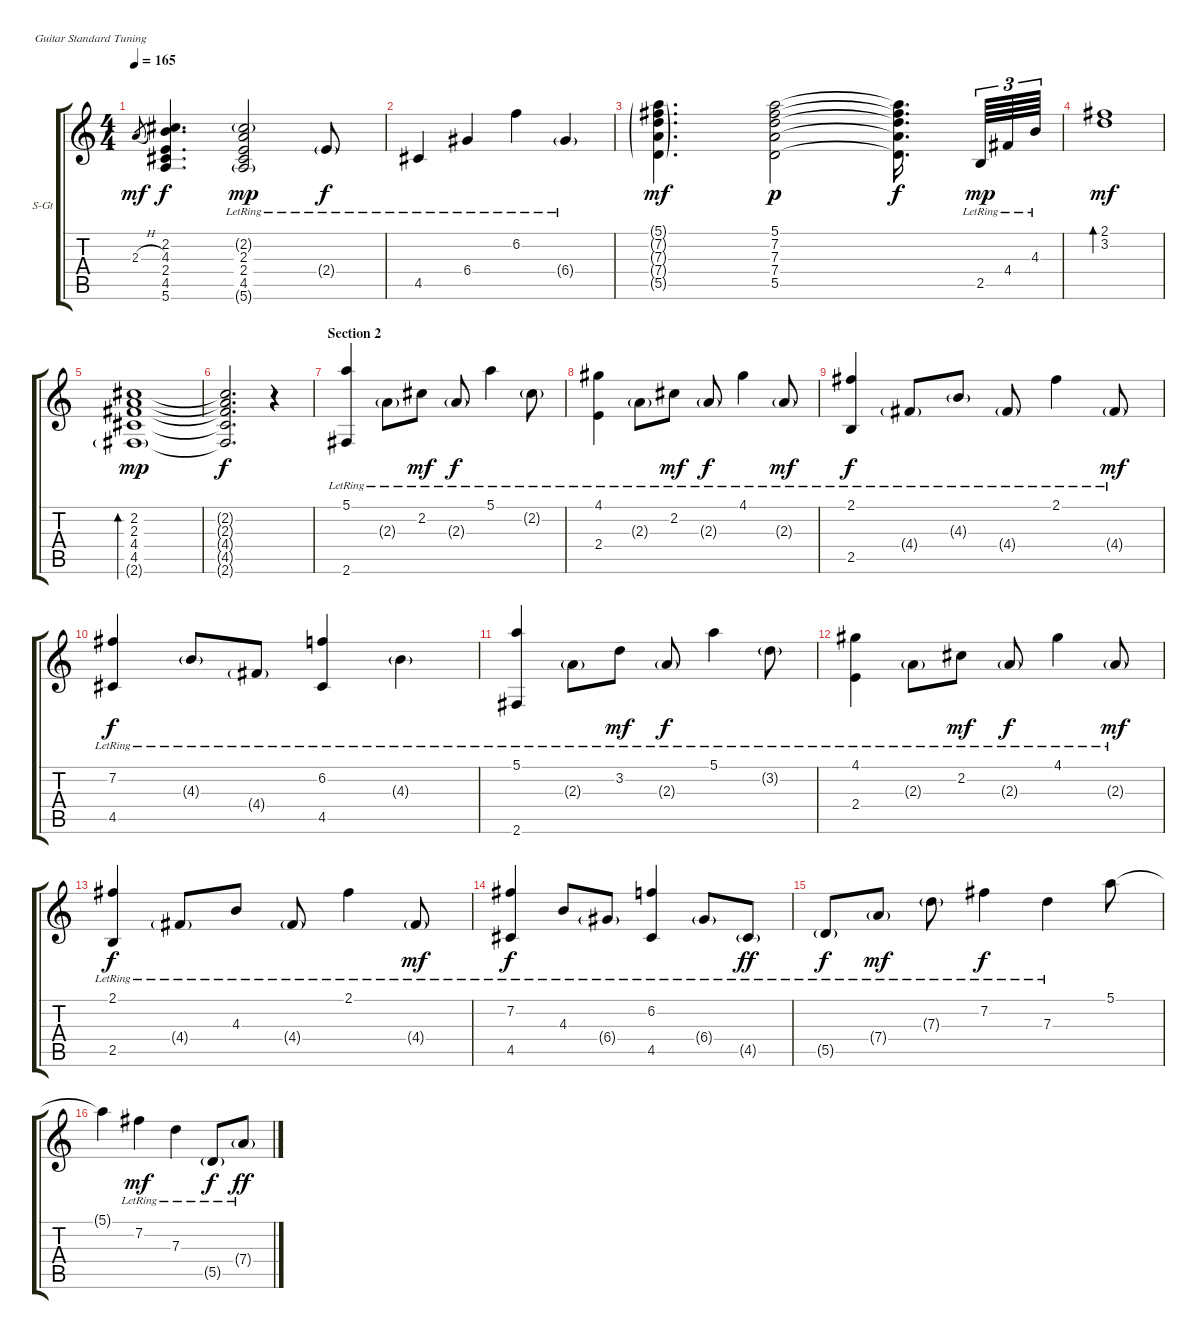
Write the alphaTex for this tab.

\bracketExtendMode groupsimilarinstruments
\firstSystemTrackNameOrientation horizontal
\otherSystemsTrackNameOrientation horizontal
\track ("Steel Guitar" "S-Gt") {instrument acousticguitarsteel}
\staff {score tabs}
\tuning (E4 B3 G3 D3 A2 E2)
\ts (4 4)
\tempo 165
\clef g2
\scale
0.333333
\ks c
2.3{h}.8{gr dy mf} (2.2 4.3 2.4 4.5 5.6).4{d dy f} (2.2{g lr} 2.3{lr} 2.4 4.5{lr} 5.6{g lr}).2{dy mp} 2.4{g lr}.8{dy f} |
\scale
0.333333 4.5{lr}.4 6.4{lr}.4 6.2{lr}.4 6.4{g lr}.4 |
\scale
0.333333 (5.1{g} 7.2{g} 7.3{g} 7.4{g} 5.5{g}).4{d dy mf} (5.1 7.2 7.3 7.4 5.5).2{dy p} (5.1{t} 7.2{t} 7.3{t} 7.4{t} 5.5{t}).16{d dy f} 2.5{lr}.64{tu (3 2) dy mp} 4.4{lr}.64{tu (3 2)} 4.3{lr}.64{tu (3 2)} |
\scale
0.333333 (2.1 3.2).1{bd 30 dy mf} |
\scale
0.333333 (2.2 2.3 4.4 4.5 2.6{g}).1{bd 30 dy mp} |
\scale
0.333333 (2.2{t} 2.3{t} 4.4{t} 4.5{t} 2.6{t}).2{d dy f} r.4 |
\section ("" "Section 2")
\scale
0.333333 (5.1{lr} 2.6{lr}).4 2.3{g lr}.8 2.2{lr}.8{dy mf} 2.3{g lr}.8{dy f} 5.1{lr}.4 2.2{g lr}.8 |
\scale
0.333333 (4.1{lr} 2.4{lr}).4 2.3{g lr}.8 2.2{lr}.8{dy mf} 2.3{g lr}.8{dy f} 4.1{lr}.4 2.3{g lr}.8{dy mf} |
\scale
0.333333 (2.1{lr} 2.5{lr}).4{dy f} 4.4{g lr}.8 4.3{g lr}.8 4.4{g lr}.8 2.1{lr}.4 4.4{g lr}.8{dy mf} |
\scale
0.333333 (7.2{lr} 4.5{lr}).4{dy f} 4.3{g lr}.8 4.4{g lr}.8 (6.2{lr} 4.5{lr}).4 4.3{g lr}.4 |
\scale
0.333333 (5.1{lr} 2.6{lr}).4 2.3{g lr}.8 3.2{lr}.8{dy mf} 2.3{g lr}.8{dy f} 5.1{lr}.4 3.2{g lr}.8 |
\scale
0.333333 (4.1{lr} 2.4{lr}).4 2.3{g lr}.8 2.2{lr}.8{dy mf} 2.3{g lr}.8{dy f} 4.1{lr}.4 2.3{g lr}.8{dy mf} |
\scale
0.333333 (2.1{lr} 2.5{lr}).4{dy f} 4.4{g lr}.8 4.3{lr}.8 4.4{g lr}.8 2.1{lr}.4 4.4{g lr}.8{dy mf} |
\scale
0.333333 (7.2{lr} 4.5{lr}).4{dy f} 4.3{lr}.8 6.4{g lr}.8 (6.2{lr} 4.5{lr}).4 6.4{g lr}.8 4.5{g lr}.8{dy ff} |
\scale
0.333333 5.5{g lr}.8{dy f} 7.4{g lr}.8{dy mf} 7.3{g lr}.8 7.2{lr}.4{dy f} 7.3{lr}.4 5.1.8 |
\scale
0.333333 5.1{t}.4 7.2{lr}.4{dy mf} 7.3{lr}.4 5.5{g lr}.8{dy f} 7.4{g lr}.8{dy ff}
